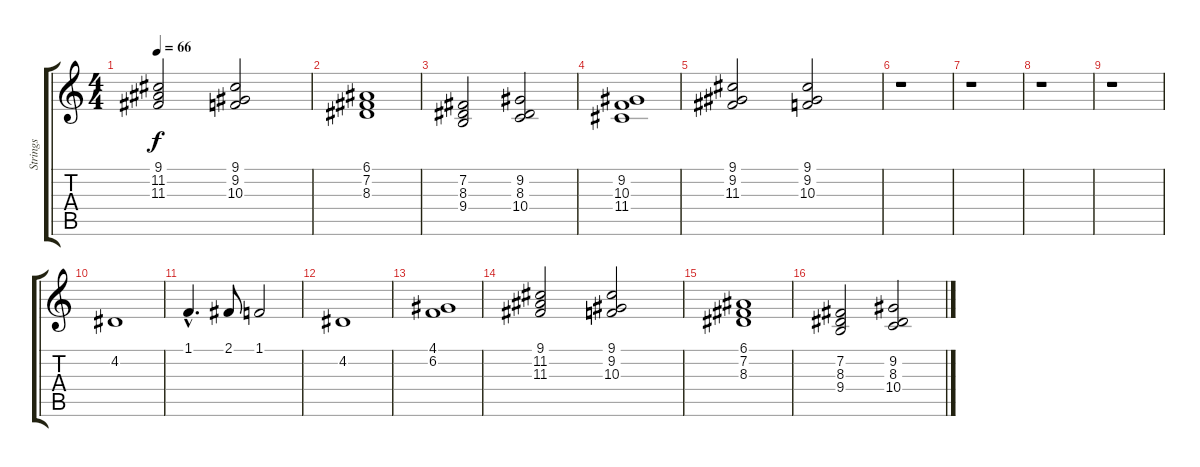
\track ("Strings" "Strings") {instrument synthstrings1}
\staff {score tabs}
\tuning (E4 B3 G3 D3 A2 E2) {hide}
\ts (4 4)
\tempo 66
\clef g2
\ks c
(9.1 11.2 11.3).2{dy f} (9.1 9.2 10.3).2 |
(6.1 7.2 8.3).1 |
(7.2 8.3 9.4).2 (9.2 8.3 10.4).2 |
(9.2 10.3 11.4).1 |
(9.1 9.2 11.3).2 (9.1 9.2 10.3).2 |
r.1 |
r.1 |
r.1 |
r.1 |
4.2.1 |
1.1{hac}.4{d} 2.1.8 1.1.2 |
4.2.1 |
(4.1 6.2).1 |
(9.1 11.2 11.3).2 (9.1 9.2 10.3).2 |
(6.1 7.2 8.3).1 |
(7.2 8.3 9.4).2 (9.2 8.3 10.4).2
